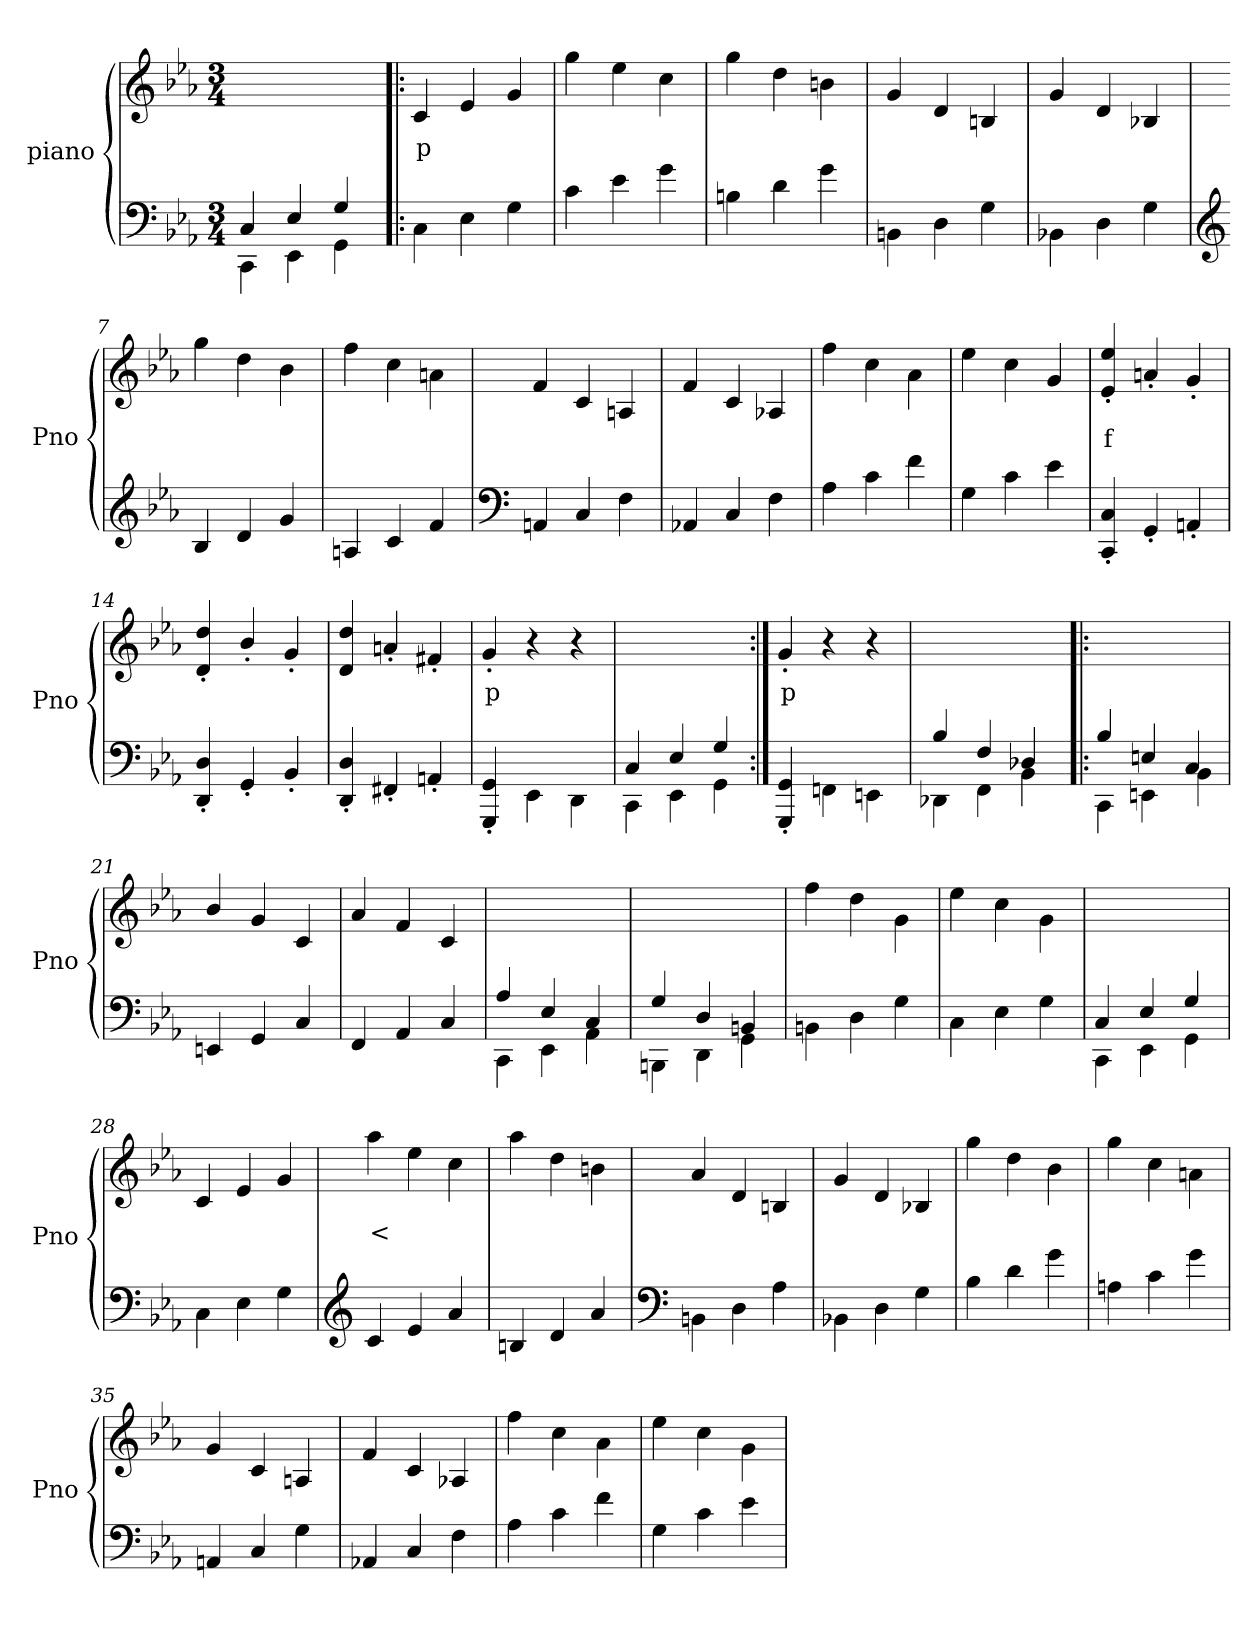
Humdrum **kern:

**kern	**kern	**text
*part2	*part1	*part1
*staff2	*staff1	*staff1
*I"piano	*I"piano	*
*I'Pno	*I'Pno	*
*clefF4	*clefG2	*
*k[b-e-a-]	*k[b-e-a-]	*
*c:	*c:	*
*M3/4	*M3/4	*
=1	=1	=1
*^	*	*
4C/	4CC\	2.ryy	.
4E-/	4EE-\	.	.
4G/	4GG\	.	.
*v	*v	*	*
=2!|:	=2!|:	=2!|:
4C\	4c/	p
4E-\	4e-/	.
4G\	4g/	.
=3	=3	=3
4c\	4gg\	.
4e-\	4ee-\	.
4g\	4cc\	.
=4	=4	=4
4Bn\	4gg\	.
4d\	4dd\	.
4g\	4bn\	.
=5	=5	=5
4BBn\	4g/	.
4D\	4d/	.
4G\	4Bn/	.
=6	=6	=6
4BB-X\	4g/	.
4D\	4d/	.
4G\	4B-X/	.
=7	=7	=7
*clefG2	*	*
4B-/	4gg\	.
4d/	4dd\	.
4g/	4b-\	.
=8	=8	=8
4An/	4ff\	.
4c/	4cc\	.
4f/	4an\	.
=9	=9	=9
*clefF4	*	*
4AAn/	4f/	.
4C/	4c/	.
4F\	4An/	.
!!LO:LB:g=z
=10	=10	=10
4AA-X/	4f/	.
4C/	4c/	.
4F\	4A-X/	.
=11	=11	=11
4A-\	4ff\	.
4c\	4cc\	.
4f\	4a-\	.
=12	=12	=12
4G\	4ee-\	.
4c\	4cc\	.
4e-\	4g/	.
=13	=13	=13
4CC/' 4C/'	4e-/' 4ee-/'	f
4GG'/	4an'/	.
4AAn'/	4g'/	.
=14	=14	=14
4DD/' 4D/'	4d/' 4dd/'	.
4GG'/	4b-'/	.
4BB-'/	4g'/	.
=15	=15	=15
4DD/' 4D/'	4d/ 4dd/	.
4FF#X'/	4an'/	.
4AAn'/	4f#X'/	.
=16	=16	=16
4GGG/' 4GG/'	4g'/	p
4EE-\	4r	.
4DD\	4r	.
=17	=17	=17
*^	*	*
4C/	4CC\	2.ryy	.
4E-/	4EE-\	.	.
4G/	4GG\	.	.
*v	*v	*	*
=18:|!	=18:|!	=18:|!
4GGG/' 4GG/'	4g'/	p
4FFn\	4r	.
4EEn\	4r	.
=19	=19	=19
*^	*	*
4B-/	4DD-X\	2.ryy	.
4F/	4FF\	.	.
4D-X/	4BB-\	.	.
!!LO:LB:g=z
=20!|:	=20!|:	=20!|:	=20!|:
4B-/	4CC\	2.ryy	.
4En/	4EEn\	.	.
4C/	4BB-\	.	.
*v	*v	*	*
=21	=21	=21
4EEn/	4b-/	.
4GG/	4g/	.
4C/	4c/	.
=22	=22	=22
4FF/	4a-/	.
4AA-/	4f/	.
4C/	4c/	.
=23	=23	=23
*^	*	*
4A-/	4CC\	2.ryy	.
4E-/	4EE-\	.	.
4C/	4AA-\	.	.
=24	=24	=24	=24
4G/	4BBBn\	2.ryy	.
4D/	4DD\	.	.
4BBn/	4GG\	.	.
*v	*v	*	*
=25	=25	=25
4BBn\	4ff\	.
4D\	4dd\	.
4G\	4g\	.
=26	=26	=26
4C\	4ee-\	.
4E-\	4cc\	.
4G\	4g\	.
=27	=27	=27
*^	*	*
4C/	4CC\	2.ryy	.
4E-/	4EE-\	.	.
4G/	4GG\	.	.
*v	*v	*	*
=28	=28	=28
4C\	4c/	.
4E-\	4e-/	.
4G\	4g/	.
=29	=29	=29
*clefG2	*	*
4c/	4aa-\	<
4e-/	4ee-\	.
4a-/	4cc\	.
!!LO:LB:g=z
=30	=30	=30
4Bn/	4aa-\	.
4d/	4dd\	.
4a-/	4bn\	.
=31	=31	=31
*clefF4	*	*
4BBn\	4a-/	.
4D\	4d/	.
4A-\	4Bn/	.
=32	=32	=32
4BB-X\	4g/	.
4D\	4d/	.
4G\	4B-X/	.
=33	=33	=33
4B-\	4gg\	.
4d\	4dd\	.
4g\	4b-\	.
=34	=34	=34
4An\	4gg\	.
4c\	4cc\	.
4g\	4an\	.
=35	=35	=35
4AAn/	4g/	.
4C/	4c/	.
4G\	4An/	.
=36	=36	=36
4AA-X/	4f/	.
4C/	4c/	.
4F\	4A-X/	.
=37	=37	=37
4A-\	4ff\	.
4c\	4cc\	.
4f\	4a-\	.
=38	=38	=38
4G\	4ee-\	.
4c\	4cc\	.
4e-\	4g\	.
=	=	=
*-	*-	*-
